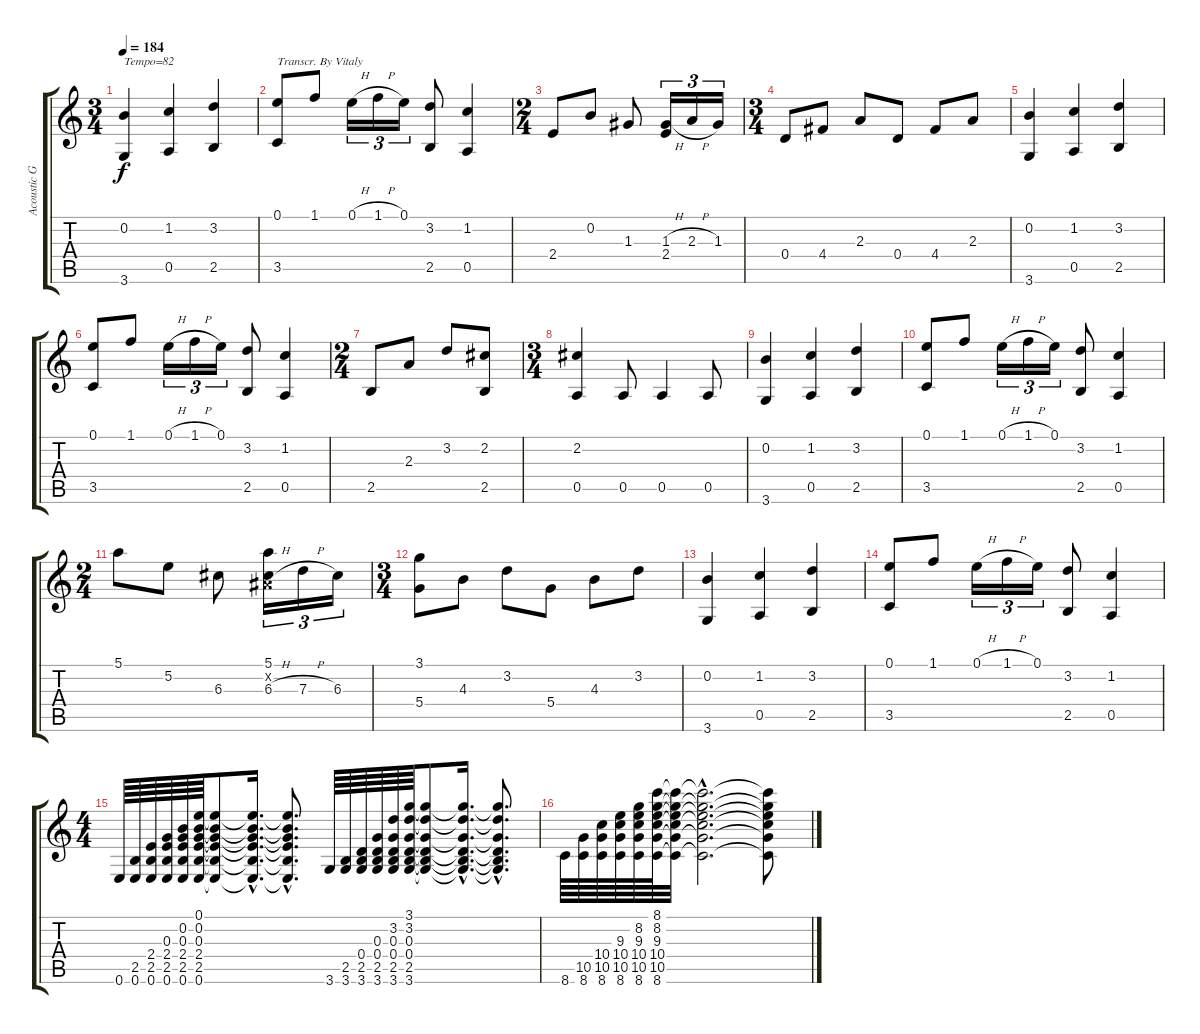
\track ("Acoustic Guitar (Intro)" "Acoustic G") {instrument acousticguitarsteel}
\staff {score tabs}
\tuning (E4 B3 G3 D3 A2 E2) {hide}
\ts (3 4)
\tempo 184
\tempo 100
\tempo 184
\clef g2
\ks c
(0.2 3.6).4{txt "Tempo=82" dy f instrument acousticguitarsteel} (1.2 0.5).4 (3.2 2.5).4 |
(0.1 3.5).8{txt "Transcr. By Vitaly"} 1.1.8 0.1{h}.16{tu (3 2)} 1.1{h}.16{tu (3 2)} 0.1.16{tu (3 2)} (3.2 2.5).8 (1.2 0.5).4 |
\ts (2 4)
2.4.8 0.2.8 1.3.8 (1.3{h} 2.4).16{tu (3 2)} 2.3{h}.16{tu (3 2)} 1.3.16{tu (3 2)} |
\ts (3 4)
0.4.8 4.4.8 2.3.8 0.4.8 4.4.8 2.3.8 |
(0.2 3.6).4 (1.2 0.5).4 (3.2 2.5).4 |
(0.1 3.5).8 1.1.8 0.1{h}.16{tu (3 2)} 1.1{h}.16{tu (3 2)} 0.1.16{tu (3 2)} (3.2 2.5).8 (1.2 0.5).4 |
\ts (2 4)
2.5.8 2.3.8 3.2.8 (2.2 2.5).8 |
\ts (3 4)
(2.2 0.5).4 0.5.8 0.5.4 0.5.8 |
(0.2 3.6).4 (1.2 0.5).4 (3.2 2.5).4 |
(0.1 3.5).8 1.1.8 0.1{h}.16{tu (3 2)} 1.1{h}.16{tu (3 2)} 0.1.16{tu (3 2)} (3.2 2.5).8 (1.2 0.5).4 |
\ts (2 4)
5.1.8 5.2.8 6.3.8 (5.1 -1.2{x} 6.3{h}).16{tu (3 2)} 7.3{h}.16{tu (3 2)} 6.3.16{tu (3 2)} |
\ts (3 4)
(3.1 5.4).8 4.3.8 3.2.8 5.4.8 4.3.8 3.2.8 |
(0.2 3.6).4 (1.2 0.5).4 (3.2 2.5).4 |
(0.1 3.5).8 1.1.8 0.1{h}.16{tu (3 2)} 1.1{h}.16{tu (3 2)} 0.1.16{tu (3 2)} (3.2 2.5).8 (1.2 0.5).4 |
\ts (4 4)
0.6.64 (2.5 0.6).64 (2.4 2.5 0.6).64 (0.3 2.4 2.5 0.6).64 (0.2 0.3 2.4 2.5 0.6).64 (0.1 0.2 0.3 2.4 2.5 0.6).64 (0.1{t} 0.2{t} 0.3{t} 2.4{t} 2.5{t} 0.6{t}).8 (0.1{hac t} 0.2{hac t} 0.3{hac t} 2.4{hac t} 2.5{hac t} 0.6{hac t}).16{d} (0.1{hac t} 0.2{hac t} 0.3{hac t} 2.4{hac t} 2.5{hac t} 0.6{hac t}).8{d} 3.6.64 (2.5 3.6).64 (0.4 2.5 3.6).64 (0.3 0.4 2.5 3.6).64 (3.2 0.3 0.4 2.5 3.6).64 (3.1 3.2 0.3 0.4 2.5 3.6).64 (3.1{t} 3.2{t} 0.3{t} 0.4{t} 2.5{t} 3.6{t}).8 (3.1{hac t} 3.2{hac t} 0.3{hac t} 0.4{hac t} 2.5{hac t} 3.6{hac t}).16{d} (3.1{hac t} 3.2{hac t} 0.3{hac t} 0.4{hac t} 2.5{hac t} 3.6{hac t}).8{d} |
8.6.64 (10.5 8.6).64 (10.4 10.5 8.6).64 (9.3 10.4 10.5 8.6).64 (8.2 9.3 10.4 10.5 8.6).64 (8.1 8.2 9.3 10.4 10.5 8.6).64 (8.1{t} 8.2{t} 9.3{t} 10.4{t} 10.5{t} 8.6{t}).32 (8.1{hac t} 8.2{hac t} 9.3{hac t} 10.4{hac t} 10.5{hac t} 8.6{hac t}).2{d} (8.1{t} 8.2{t} 9.3{t} 10.4{t} 10.5{t} 8.6{t}).8
